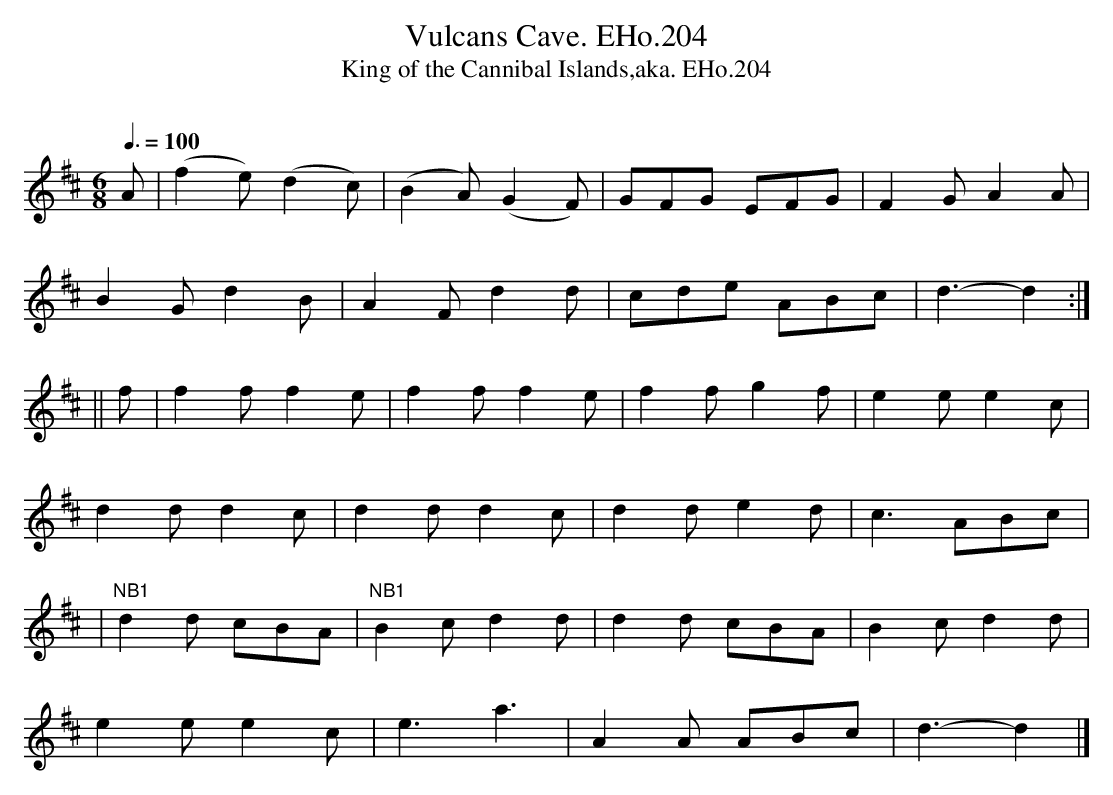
X:1
T:Vulcans Cave. EHo.204
T:King of the Cannibal Islands,aka. EHo.204
M:6/8
L:1/8
Q:3/8=100
O:
K:D
A | (f2e) (d2c)  | (B2A) (G2F) | GFG EFG | F2G A2A |
B2G d2B | A2F d2d | cde ABc | d3-d2 :|
|| f | f2f f2e | f2f f2e | f2f g2f | e2e e2c |
d2d d2c | d2d d2c | d2d e2d | c3 ABc |
| "NB1"d2d cBA |"NB1" B2c d2d | d2d cBA | B2c d2d |
e2e e2c | e3a3 | A2A ABc | d3-d2 |]
